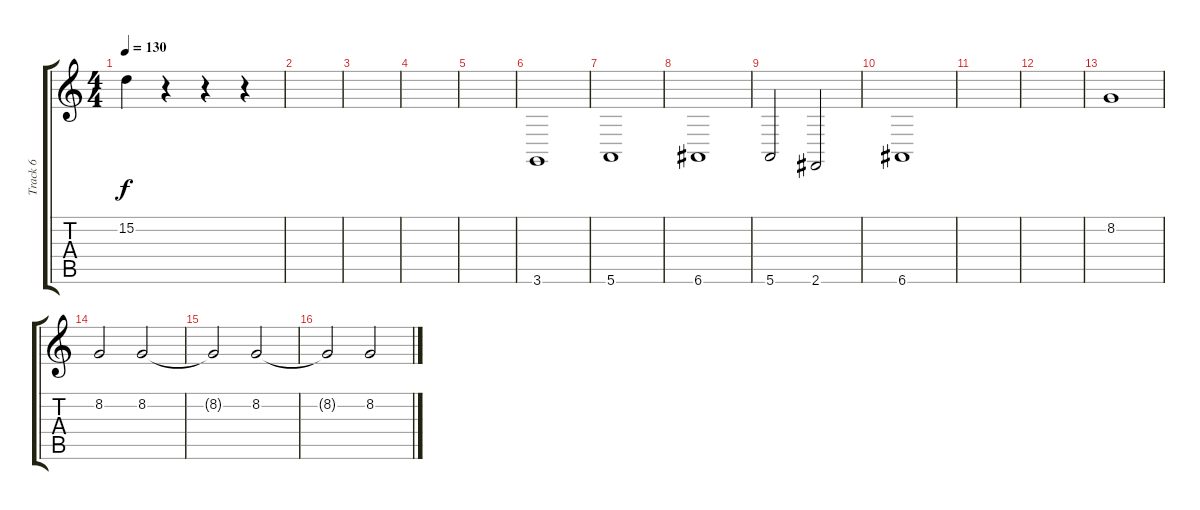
\track ("Track 6" "Track 6") {instrument lead5charang}
\staff {score tabs}
\tuning (E4 B3 G3 D3 A2 E2) {hide}
\ts (4 4)
\tempo 130
\clef g2
\ks c
15.2.4{dy f} r.4 r.4 r.4 |
|
|
|
|
3.6.1 |
5.6.1 |
6.6.1 |
5.6.2 2.6.2 |
6.6.1 |
|
|
8.2.1 |
8.2.2 8.2.2 |
8.2{t}.2 8.2.2 |
8.2{t}.2 8.2.2
